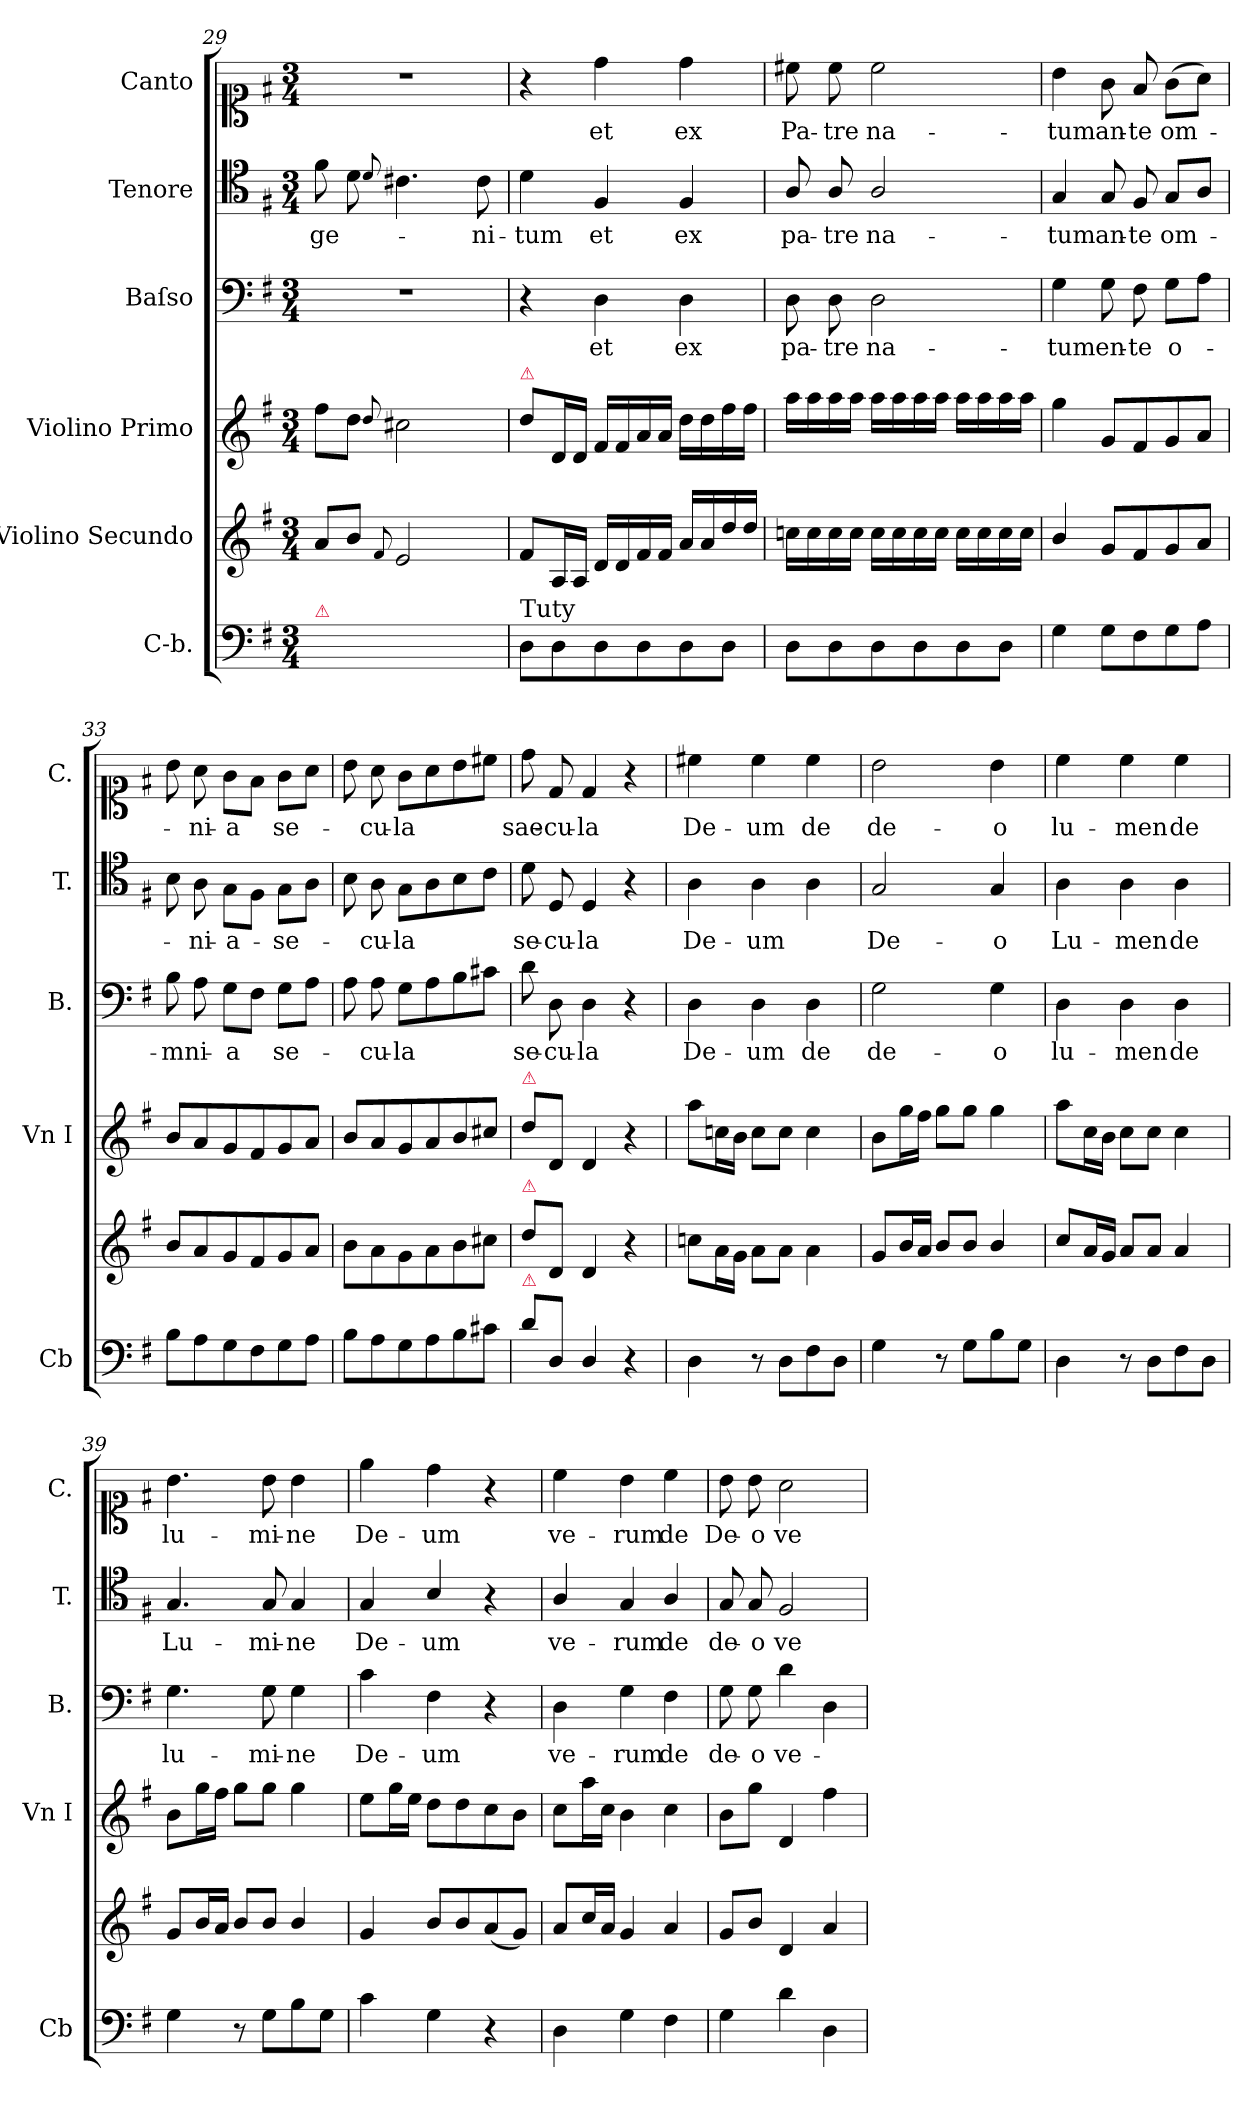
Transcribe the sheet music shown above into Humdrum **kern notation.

**kern	**kern	**kern	**kern	**text	**kern	**text	**kern	**text
*part6	*part5	*part4	*part3	*part3	*part2	*part2	*part1	*part1
*staff6	*staff5	*staff4	*staff3	*staff3	*staff2	*staff2	*staff1	*staff1
*I"C-b.	*I"Violino Secundo	*I"Violino Primo	*I"Baſso	*	*I"Tenore	*	*I"Canto	*
*I'Cb	*	*I'Vn I	*I'B.	*	*I'T.	*	*I'C.	*
*clefF4	*clefG2	*clefG2	*clefF4	*	*clefC4	*	*clefC1	*
*k[f#]	*k[f#]	*k[f#]	*k[f#]	*	*k[f#]	*	*k[f#]	*
*M3/4	*M3/4	*M3/4	*M3/4	*	*M3/4	*	*M3/4	*
=29	=29	=29	=29	=29	=29	=29	=29	=29
!LO:TX:a:color=crimson:t=⚠	!	!	!	!	!	!	!	!
4D\yy	8a/L	8ff#\L	2.r	.	8f#\	-ge-	2.r	.
.	8b/J	8dd\J	.	.	8d\	.	.	.
.	8qqf#/	8qqdd/	.	.	8qqd/	.	.	.
4A\yy	2e/	2cc#X\	.	.	4.c#X\	.	.	.
4AA/yy	.	.	.	.	.	.	.	.
.	.	.	.	.	8c#\	-ni-	.	.
=30	=30	=30	=30	=30	=30	=30	=30	=30
!	!	!LO:TX:a:color=crimson:t=⚠	!	!	!	!	!	!
!LO:TX:a:t=Tuty	!	!	!	!	!	!	!	!
8D\L	8f#/L	8dd\L	4r	.	4d\	-tum	4r	.
8D\	16A/L	16d/L	.	.	.	.	.	.
.	16A/JJ	16d/JJ	.	.	.	.	.	.
8D\	16d/LL	16f#/LL	4D\	et	4F#/	et	4dd\	et
.	16d/	16f#/	.	.	.	.	.	.
8D\	16f#/	16a/	.	.	.	.	.	.
.	16f#/JJ	16a/JJ	.	.	.	.	.	.
8D\	16a/LL	16dd\LL	4D\	ex	4F#/	ex	4dd\	ex
.	16a/	16dd\	.	.	.	.	.	.
8D\J	16dd/	16ff#\	.	.	.	.	.	.
.	16dd/JJ	16ff#\JJ	.	.	.	.	.	.
=31	=31	=31	=31	=31	=31	=31	=31	=31
8D\L	16ccn\LL	16aa\LL	8D\	pa-	8A/	pa-	8cc#X\	Pa-
.	16cc\	16aa\	.	.	.	.	.	.
8D\	16cc\	16aa\	8D\	-tre	8A/	-tre	8cc#\	-tre
.	16cc\JJ	16aa\JJ	.	.	.	.	.	.
8D\	16cc\LL	16aa\LL	2D\	na-	2A/	na-	2cc#\	na-
.	16cc\	16aa\	.	.	.	.	.	.
8D\	16cc\	16aa\	.	.	.	.	.	.
.	16cc\JJ	16aa\JJ	.	.	.	.	.	.
8D\	16cc\LL	16aa\LL	.	.	.	.	.	.
.	16cc\	16aa\	.	.	.	.	.	.
8D\J	16cc\	16aa\	.	.	.	.	.	.
.	16cc\JJ	16aa\JJ	.	.	.	.	.	.
=32	=32	=32	=32	=32	=32	=32	=32	=32
4G\	4b/	4gg\	4G\	-tum	4G/	-tum	4b\	-tum
8G\L	8g/L	8g/L	8G\	en-	8G/	an-	8g\	an-
8F#\	8f#/	8f#/	8F#\	-te	8F#/	-te	8f#/	-te
8G\	8g/	8g/	8G\L	o-	8G/L	om-	(8g\L	om-
8A\J	8a/J	8a/J	8A\J	.	8A/J	.	8a\J)	.
=33	=33	=33	=33	=33	=33	=33	=33	=33
8B\L	8b/L	8b/L	8B\	-mni-	8B\	.	8b\	.
8A\	8a/	8a/	8A\	.	8A\	-ni-	8a\	-ni-
8G\	8g/	8g/	8G\L	-a	8G\L	-a-	8g\L	-a
8F#\	8f#/	8f#/	8F#\J	.	8F#\J	.	8f#\J	.
8G\	8g/	8g/	8G\L	se-	8G\L	-se-	8g\L	se-
8A\J	8a/J	8a/J	8A\J	.	8A\J	.	8a\J	.
=34	=34	=34	=34	=34	=34	=34	=34	=34
8B\L	8b\L	8b/L	8A\	.	8B\	.	8b\	.
8A\	8a\	8a/	8A\	-cu-	8A\	-cu-	8a\	-cu-
8G\	8g\	8g/	8G\L	-la	8G\L	-la	8g\L	-la
8A\	8a\	8a/	8A\	.	8A\	.	8a\	.
8B\	8b\	8b/	8B\	.	8B\	.	8b\	.
8c#X\J	8cc#X\J	8cc#X/J	8c#X\J	.	8c\J	.	8cc#X\J	.
=35	=35	=35	=35	=35	=35	=35	=35	=35
!	!	!LO:TX:a:color=crimson:t=⚠	!	!	!	!	!	!
!	!LO:TX:a:color=crimson:t=⚠	!	!	!	!	!	!	!
!LO:TX:a:color=crimson:t=⚠	!	!	!	!	!	!	!	!
8d\L	8dd\L	8dd\L	8d\	se-	8d\	se-	8dd\	sae-
8D/J	8d/J	8d/J	8D\	-cu-	8D/	-cu-	8d/	-cu-
4D/	4d/	4d/	4D\	-la	4D/	-la	4d/	-la
4r	4r	4r	4r	.	4r	.	4r	.
=36	=36	=36	=36	=36	=36	=36	=36	=36
4D\	8ccn\L	8aa\L	4D\	De-	4A\	De-	4cc#X\	De-
.	16a\L	16ccn\L	.	.	.	.	.	.
.	16g\JJ	16b\JJ	.	.	.	.	.	.
8r	8a\L	8cc\L	4D\	-um	4A\	-um	4cc#\	-um
8D\L	8a\J	8cc\J	.	.	.	.	.	.
8F#\	4a\	4cc\	4D\	de	4A\	.	4cc#\	de
8D\J	.	.	.	.	.	.	.	.
=37	=37	=37	=37	=37	=37	=37	=37	=37
4G\	8g/L	8b\L	2G\	de-	2G/	De-	2b\	de-
.	16b/L	16gg\L	.	.	.	.	.	.
.	16a/JJ	16ff#\JJ	.	.	.	.	.	.
8r	8b/L	8gg\L	.	.	.	.	.	.
8G\L	8b/J	8gg\J	.	.	.	.	.	.
8B\	4b/	4gg\	4G\	-o	4G/	-o	4b\	-o
8G\J	.	.	.	.	.	.	.	.
=38	=38	=38	=38	=38	=38	=38	=38	=38
4D\	8cc/L	8aa\L	4D\	lu-	4A\	Lu-	4cc\	lu-
.	16a/L	16cc\L	.	.	.	.	.	.
.	16g/JJ	16b\JJ	.	.	.	.	.	.
8r	8a/L	8cc\L	4D\	-men	4A\	-men	4cc\	-men
8D\L	8a/J	8cc\J	.	.	.	.	.	.
8F#\	4a/	4cc\	4D\	de	4A\	de	4cc\	de
8D\J	.	.	.	.	.	.	.	.
=39	=39	=39	=39	=39	=39	=39	=39	=39
4G\	8g/L	8b\L	4.G\	lu-	4.G/	Lu-	4.b\	lu-
.	16b/L	16gg\L	.	.	.	.	.	.
.	16a/JJ	16ff#\JJ	.	.	.	.	.	.
8r	8b/L	8gg\L	.	.	.	.	.	.
8G\L	8b/J	8gg\J	8G\	-mi-	8G/	-mi-	8b\	-mi-
8B\	4b/	4gg\	4G\	-ne	4G/	-ne	4b\	-ne
8G\J	.	.	.	.	.	.	.	.
=40	=40	=40	=40	=40	=40	=40	=40	=40
4c\	4g/	8ee\L	4c\	De-	4G/	De-	4ee\	De-
.	.	16gg\L	.	.	.	.	.	.
.	.	16ee\JJ	.	.	.	.	.	.
4G\	8b/L	8dd\L	4F#\	-um	4B/	-um	4dd\	-um
.	8b/	8dd\	.	.	.	.	.	.
4r	(8a/	8cc\	4r	.	4r	.	4r	.
.	8g/J)	8b\J	.	.	.	.	.	.
=41	=41	=41	=41	=41	=41	=41	=41	=41
4D\	8a/L	8cc\L	4D\	ve-	4A/	ve-	4cc\	ve-
.	16cc/L	16aa\L	.	.	.	.	.	.
.	16a/JJ	16cc\JJ	.	.	.	.	.	.
4G\	4g/	4b\	4G\	-rum	4G/	-rum	4b\	-rum
4F#\	4a/	4cc\	4F#\	de	4A/	de	4cc\	de
=42	=42	=42	=42	=42	=42	=42	=42	=42
4G\	8g/L	8b\L	8G\	de-	8G/	de-	8b\	De-
.	8b/J	8gg\J	8G\	-o	8G/	-o	8b\	-o
4d\	4d/	4d/	4d\	ve-	2F#/	ve-	2a\	ve-
4D\	4a/	4ff#\	4D\	.	.	.	.	.
=	=	=	=	=	=	=	=	=
*-	*-	*-	*-	*-	*-	*-	*-	*-
